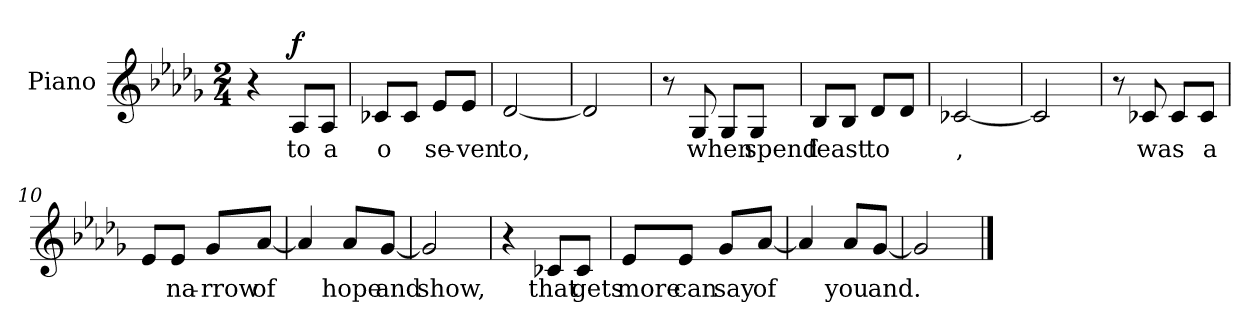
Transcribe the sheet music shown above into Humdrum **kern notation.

**kern	**text	**dynam
*part1	*part1	*part1
*staff1	*staff1	*staff1
*I"Piano	*	*
*I'Pno.	*	*
*clefG2	*	*
*k[b-e-a-d-g-]	*	*
*M2/4	*	*
=1	=1	=1
4r	.	.
!	!	!LO:DY:b
8A-/L	to	f
8A-/J	a	.
=2	=2	=2
8c-X/L	o	.
8c-/J	--	.
8e-/L	se-	.
8e-/J	-ven	.
=3	=3	=3
[2d-/	to,	.
=4	=4	=4
2d-/]	.	.
=5	=5	=5
8r	.	.
8G-/	when	.
8G-/L	--	.
8G-/J	spend	.
=6	=6	=6
8B-/L	feast	.
8B-/J	--	.
8d-/L	to	.
8d-/J	--	.
=7	=7	=7
[2c-X/	-,	.
=8	=8	=8
2c-/]	.	.
=9	=9	=9
8r	.	.
8c-X/	was	.
8c-/L	--	.
8c-/J	a	.
=10	=10	=10
8e-/L	--	.
8e-/J	na-	.
8g-/L	-rrow	.
[8a-/J	of	.
=11	=11	=11
4a-/]	.	.
8a-/L	hope	.
[8g-/J	and	.
=12	=12	=12
2g-/]	show,	.
=13	=13	=13
4r	.	.
8c-X/L	that	.
8c-/J	gets	.
=14	=14	=14
8e-/L	more	.
8e-/J	can	.
8g-/L	say	.
[8a-/J	of	.
=15	=15	=15
4a-/]	.	.
8a-/L	you	.
[8g-/J	and.	.
=16	=16	=16
2g-/]	.	.
==	==	==
*-	*-	*-
